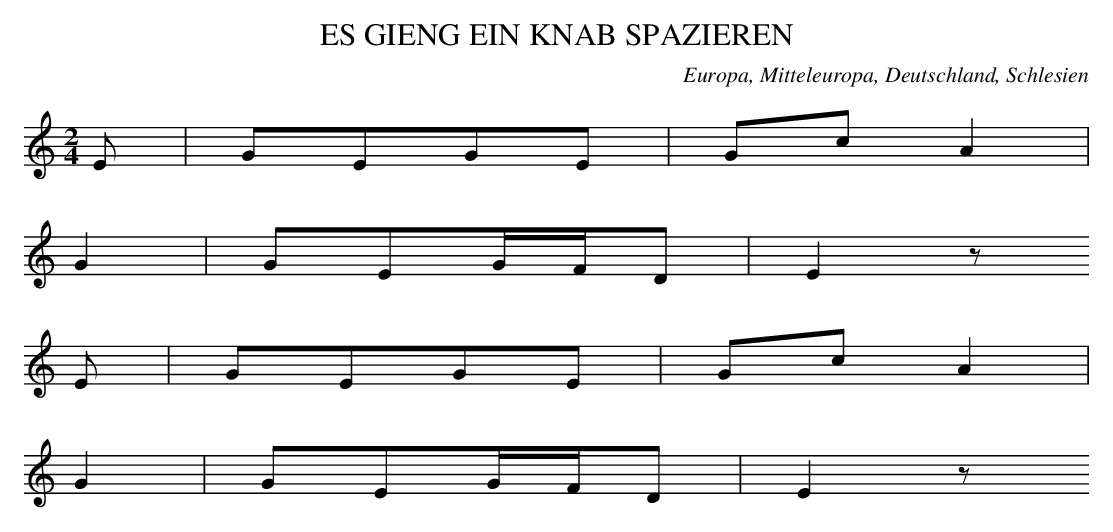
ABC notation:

X:1
T: ES GIENG EIN KNAB SPAZIEREN
O: Europa, Mitteleuropa, Deutschland, Schlesien
M: 2/4
L: 1/16
K: C
E2 | G2E2G2E2 | G2c2A4 |
G4 | G2E2GFD2 | E4z2
E2 | G2E2G2E2 | G2c2A4 |
G4 | G2E2GFD2 | E4z2
